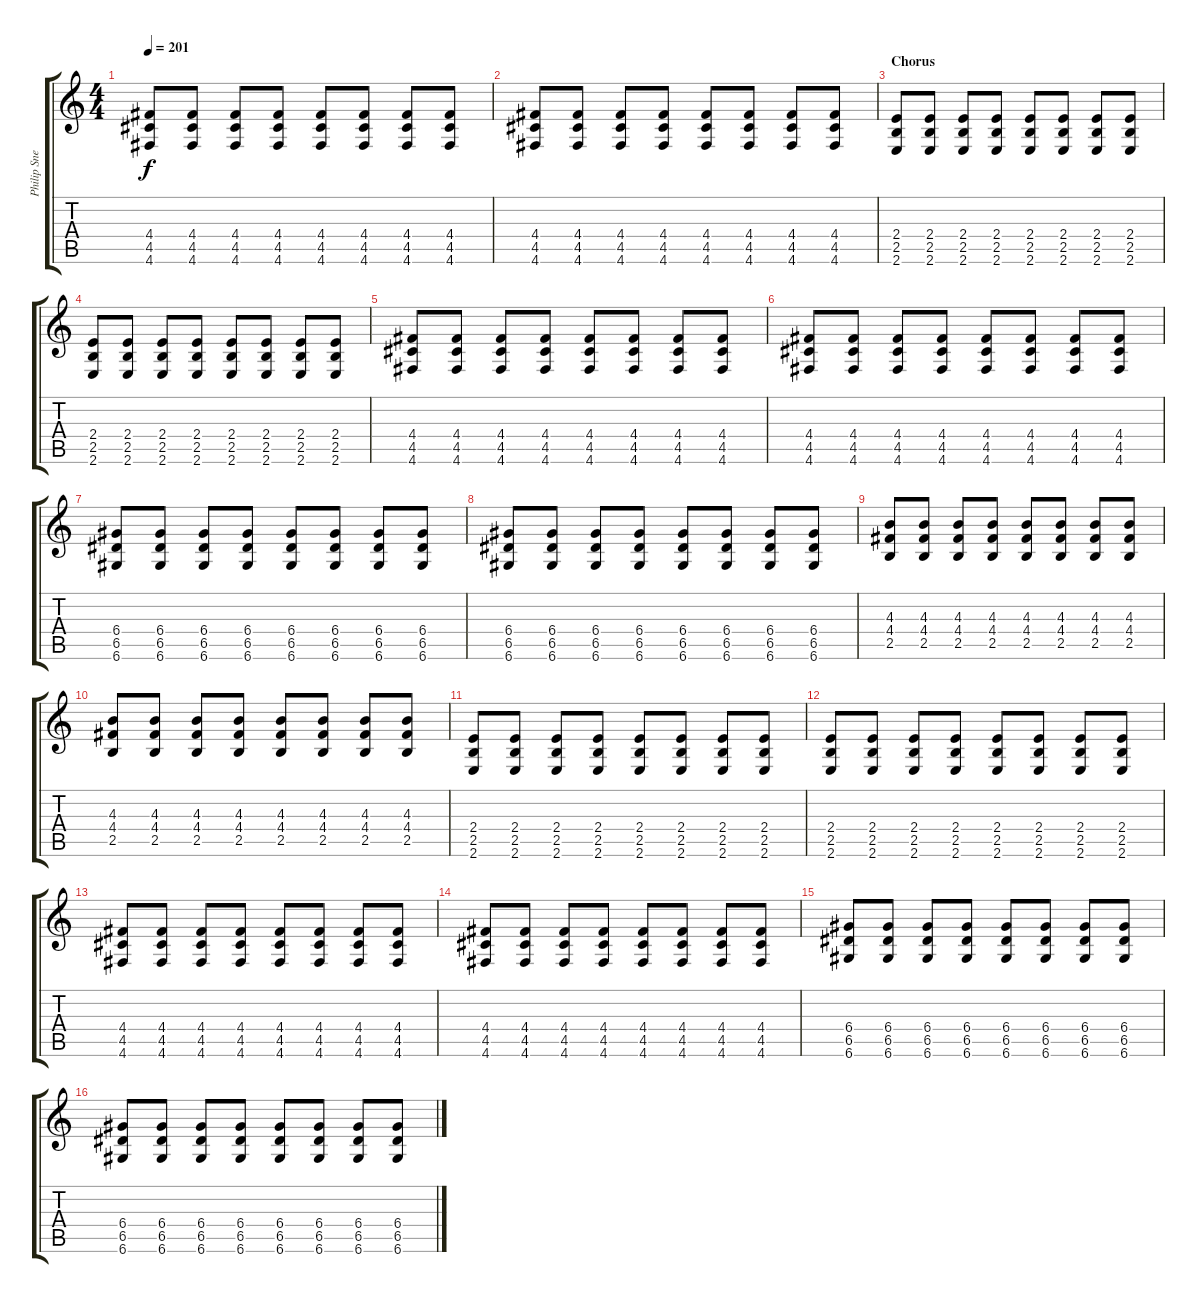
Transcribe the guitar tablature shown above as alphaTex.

\track ("Philip Sneed" "Philip Sne") {instrument distortionguitar}
\staff {score tabs}
\tuning (E4 B3 G3 D3 A2 D2) {hide}
\ts (4 4)
\tempo 201
\clef g2
\ks c
(4.4 4.5 4.6).8{dy f} (4.4 4.5 4.6).8 (4.4 4.5 4.6).8 (4.4 4.5 4.6).8 (4.4 4.5 4.6).8 (4.4 4.5 4.6).8 (4.4 4.5 4.6).8 (4.4 4.5 4.6).8 |
(4.4 4.5 4.6).8 (4.4 4.5 4.6).8 (4.4 4.5 4.6).8 (4.4 4.5 4.6).8 (4.4 4.5 4.6).8 (4.4 4.5 4.6).8 (4.4 4.5 4.6).8 (4.4 4.5 4.6).8 |
\section ("" "Chorus")
(2.4 2.5 2.6).8{volume 13 balance 4 instrument distortionguitar} (2.4 2.5 2.6).8 (2.4 2.5 2.6).8 (2.4 2.5 2.6).8 (2.4 2.5 2.6).8 (2.4 2.5 2.6).8 (2.4 2.5 2.6).8 (2.4 2.5 2.6).8 |
(2.4 2.5 2.6).8 (2.4 2.5 2.6).8 (2.4 2.5 2.6).8 (2.4 2.5 2.6).8 (2.4 2.5 2.6).8 (2.4 2.5 2.6).8 (2.4 2.5 2.6).8 (2.4 2.5 2.6).8 |
(4.4 4.5 4.6).8 (4.4 4.5 4.6).8 (4.4 4.5 4.6).8 (4.4 4.5 4.6).8 (4.4 4.5 4.6).8 (4.4 4.5 4.6).8 (4.4 4.5 4.6).8 (4.4 4.5 4.6).8 |
(4.4 4.5 4.6).8 (4.4 4.5 4.6).8 (4.4 4.5 4.6).8 (4.4 4.5 4.6).8 (4.4 4.5 4.6).8 (4.4 4.5 4.6).8 (4.4 4.5 4.6).8 (4.4 4.5 4.6).8 |
(6.4 6.5 6.6).8 (6.4 6.5 6.6).8 (6.4 6.5 6.6).8 (6.4 6.5 6.6).8 (6.4 6.5 6.6).8 (6.4 6.5 6.6).8 (6.4 6.5 6.6).8 (6.4 6.5 6.6).8 |
(6.4 6.5 6.6).8 (6.4 6.5 6.6).8 (6.4 6.5 6.6).8 (6.4 6.5 6.6).8 (6.4 6.5 6.6).8 (6.4 6.5 6.6).8 (6.4 6.5 6.6).8 (6.4 6.5 6.6).8 |
(4.3 4.4 2.5).8 (4.3 4.4 2.5).8 (4.3 4.4 2.5).8 (4.3 4.4 2.5).8 (4.3 4.4 2.5).8 (4.3 4.4 2.5).8 (4.3 4.4 2.5).8 (4.3 4.4 2.5).8 |
(4.3 4.4 2.5).8 (4.3 4.4 2.5).8 (4.3 4.4 2.5).8 (4.3 4.4 2.5).8 (4.3 4.4 2.5).8 (4.3 4.4 2.5).8 (4.3 4.4 2.5).8 (4.3 4.4 2.5).8 |
(2.4 2.5 2.6).8 (2.4 2.5 2.6).8 (2.4 2.5 2.6).8 (2.4 2.5 2.6).8 (2.4 2.5 2.6).8 (2.4 2.5 2.6).8 (2.4 2.5 2.6).8 (2.4 2.5 2.6).8 |
(2.4 2.5 2.6).8 (2.4 2.5 2.6).8 (2.4 2.5 2.6).8 (2.4 2.5 2.6).8 (2.4 2.5 2.6).8 (2.4 2.5 2.6).8 (2.4 2.5 2.6).8 (2.4 2.5 2.6).8 |
(4.4 4.5 4.6).8 (4.4 4.5 4.6).8 (4.4 4.5 4.6).8 (4.4 4.5 4.6).8 (4.4 4.5 4.6).8 (4.4 4.5 4.6).8 (4.4 4.5 4.6).8 (4.4 4.5 4.6).8 |
(4.4 4.5 4.6).8 (4.4 4.5 4.6).8 (4.4 4.5 4.6).8 (4.4 4.5 4.6).8 (4.4 4.5 4.6).8 (4.4 4.5 4.6).8 (4.4 4.5 4.6).8 (4.4 4.5 4.6).8 |
(6.4 6.5 6.6).8 (6.4 6.5 6.6).8 (6.4 6.5 6.6).8 (6.4 6.5 6.6).8 (6.4 6.5 6.6).8 (6.4 6.5 6.6).8 (6.4 6.5 6.6).8 (6.4 6.5 6.6).8 |
(6.4 6.5 6.6).8 (6.4 6.5 6.6).8 (6.4 6.5 6.6).8 (6.4 6.5 6.6).8 (6.4 6.5 6.6).8 (6.4 6.5 6.6).8 (6.4 6.5 6.6).8 (6.4 6.5 6.6).8
